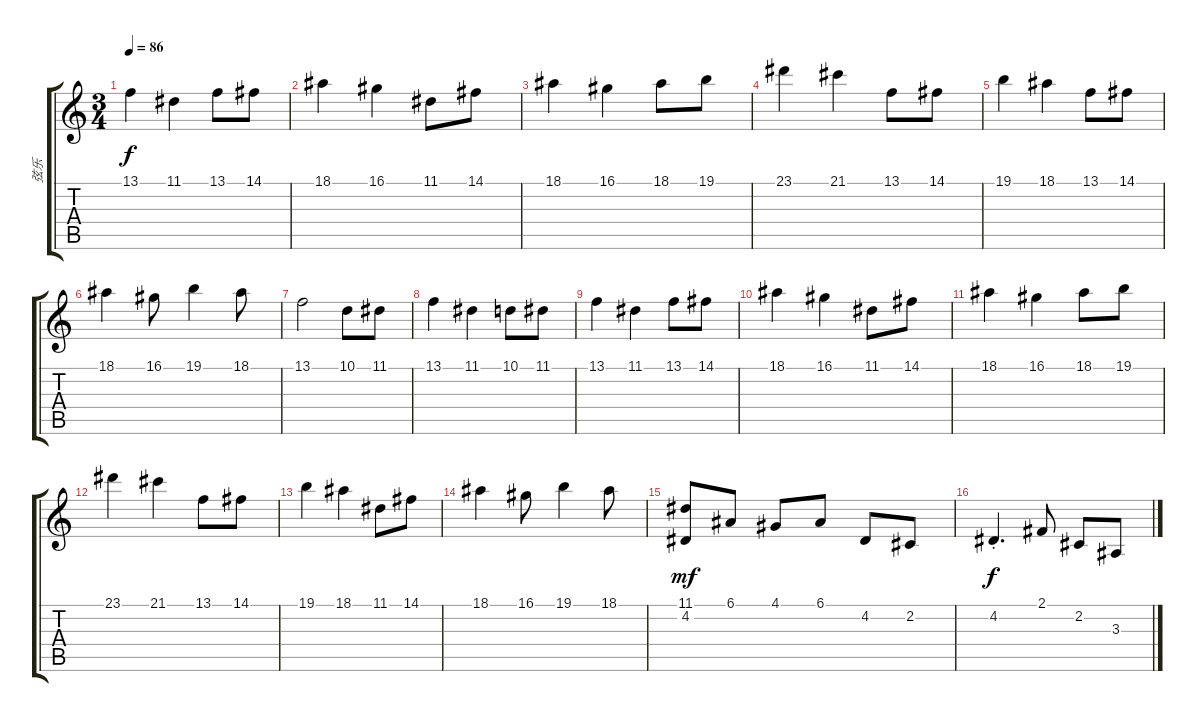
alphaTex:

\track ("弦乐" "弦乐") {instrument tremolostrings}
\staff {score tabs}
\tuning (E4 B3 G3 D3 A2 E2) {hide}
\ts (3 4)
\tempo 86
\clef g2
\ks c
13.1.4{dy f} 11.1.4 13.1.8 14.1.8 |
18.1.4 16.1.4 11.1.8 14.1.8 |
18.1.4 16.1.4 18.1.8 19.1.8 |
23.1.4 21.1.4 13.1.8 14.1.8 |
19.1.4 18.1.4 13.1.8 14.1.8 |
18.1.4 16.1.8 19.1.4 18.1.8 |
13.1.2 10.1.8 11.1.8 |
13.1.4 11.1.4 10.1.8 11.1.8 |
13.1.4 11.1.4 13.1.8 14.1.8 |
18.1.4 16.1.4 11.1.8 14.1.8 |
18.1.4 16.1.4 18.1.8 19.1.8 |
23.1.4 21.1.4 13.1.8 14.1.8 |
19.1.4 18.1.4 11.1.8 14.1.8 |
18.1.4 16.1.8 19.1.4 18.1.8 |
(11.1 4.2).8{dy mf} 6.1.8 4.1.8 6.1.8 4.2.8 2.2.8 |
4.2{st}.4{d dy f} 2.1.8 2.2.8 3.3.8
